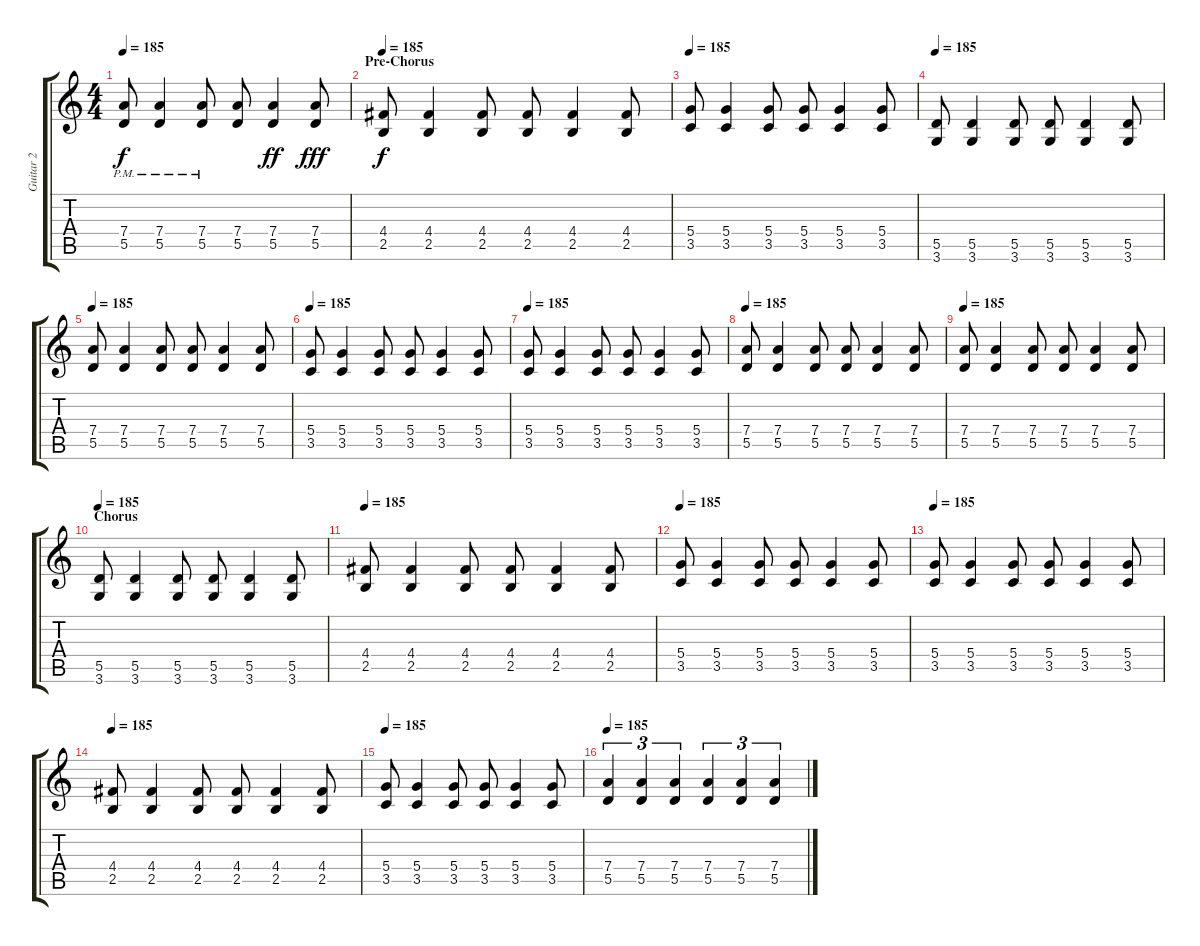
\track ("Guitar 2 " "Guitar 2 ") {instrument distortionguitar}
\staff {score tabs}
\tuning (E4 B3 G3 D3 A2 E2) {hide}
\ts (4 4)
\tempo 185
\clef g2
\ks c
(7.4{pm} 5.5{pm}).8{dy f} (7.4{pm} 5.5{pm}).4 (7.4 5.5{pm}).8 (7.4 5.5).8 (7.4 5.5).4{dy ff} (7.4 5.5).8{dy fff} |
\section ("" "Pre-Chorus")
\tempo 185
(4.4 2.5).8{dy f} (4.4 2.5).4 (4.4 2.5).8 (4.4 2.5).8 (4.4 2.5).4 (4.4 2.5).8 |
\tempo 185
(5.4 3.5).8 (5.4 3.5).4 (5.4 3.5).8 (5.4 3.5).8 (5.4 3.5).4 (5.4 3.5).8 |
\tempo 185
(5.5 3.6).8 (5.5 3.6).4 (5.5 3.6).8 (5.5 3.6).8 (5.5 3.6).4 (5.5 3.6).8 |
\tempo 185
(7.4 5.5).8 (7.4 5.5).4 (7.4 5.5).8 (7.4 5.5).8 (7.4 5.5).4 (7.4 5.5).8 |
\tempo 185
(5.4 3.5).8 (5.4 3.5).4 (5.4 3.5).8 (5.4 3.5).8 (5.4 3.5).4 (5.4 3.5).8 |
\tempo 185
(5.4 3.5).8 (5.4 3.5).4 (5.4 3.5).8 (5.4 3.5).8 (5.4 3.5).4 (5.4 3.5).8 |
\tempo 185
(7.4 5.5).8 (7.4 5.5).4 (7.4 5.5).8 (7.4 5.5).8 (7.4 5.5).4 (7.4 5.5).8 |
\tempo 185
(7.4 5.5).8 (7.4 5.5).4 (7.4 5.5).8 (7.4 5.5).8 (7.4 5.5).4 (7.4 5.5).8 |
\section ("" "Chorus")
\tempo 185
(5.5 3.6).8 (5.5 3.6).4 (5.5 3.6).8 (5.5 3.6).8 (5.5 3.6).4 (5.5 3.6).8 |
\tempo 185
(4.4 2.5).8 (4.4 2.5).4 (4.4 2.5).8 (4.4 2.5).8 (4.4 2.5).4 (4.4 2.5).8 |
\tempo 185
(5.4 3.5).8 (5.4 3.5).4 (5.4 3.5).8 (5.4 3.5).8 (5.4 3.5).4 (5.4 3.5).8 |
\tempo 185
(5.4 3.5).8 (5.4 3.5).4 (5.4 3.5).8 (5.4 3.5).8 (5.4 3.5).4 (5.4 3.5).8 |
\tempo 185
(4.4 2.5).8 (4.4 2.5).4 (4.4 2.5).8 (4.4 2.5).8 (4.4 2.5).4 (4.4 2.5).8 |
\tempo 185
(5.4 3.5).8 (5.4 3.5).4 (5.4 3.5).8 (5.4 3.5).8 (5.4 3.5).4 (5.4 3.5).8 |
\tempo 150
\tempo 185
(7.4 5.5).4{tu (3 2)} (7.4 5.5).4{tu (3 2)} (7.4 5.5).4{tu (3 2)} (7.4 5.5).4{tu (3 2)} (7.4 5.5).4{tu (3 2)} (7.4 5.5).4{tu (3 2)}
